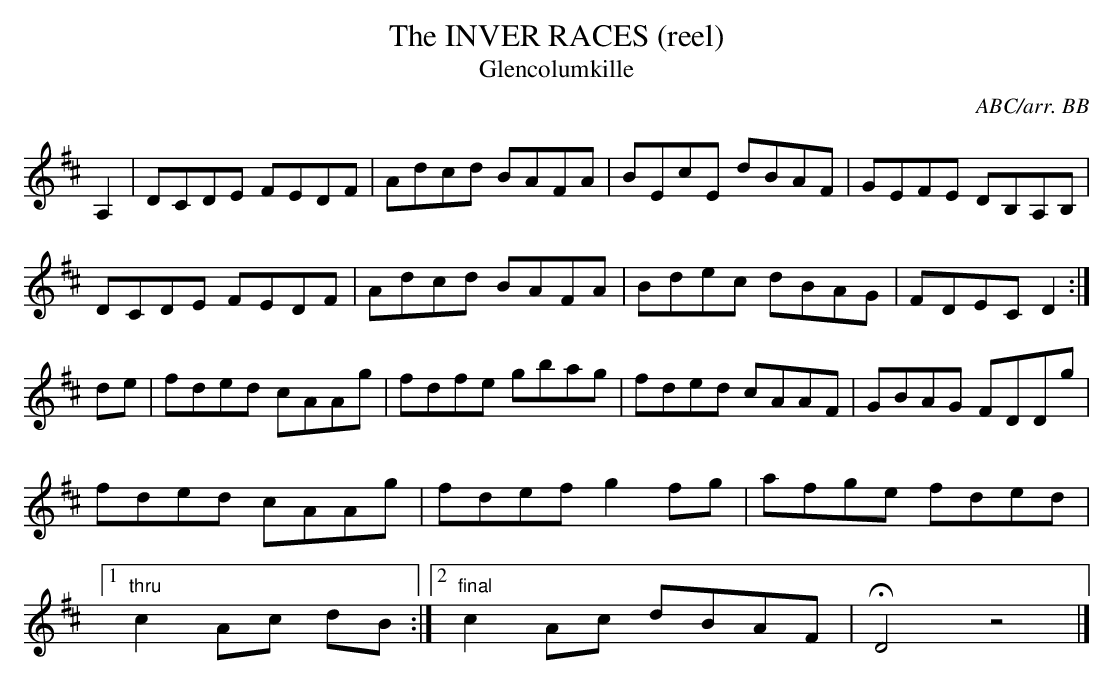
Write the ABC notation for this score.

X:1
T:INVER RACES (reel), The\
T:Glencolumkille\
C:ABC/arr. BB\
M:C\
K:D\
A,2|DCDE FEDF|Adcd BAFA|BEcE dBAF|GEFE DB,A,B,|\
DCDE FEDF|Adcd BAFA|Bdec dBAG|FDEC D2 :|\
de|fded cAAg|fdfe gbag|fded cAAF|GBAG FDDg|\
fded cAAg|fdef g2fg|afge fded|1 "thru"c2Ac dB :|\
[2 "final"c2Ac dBAF|HD4z4|]\
\
\
